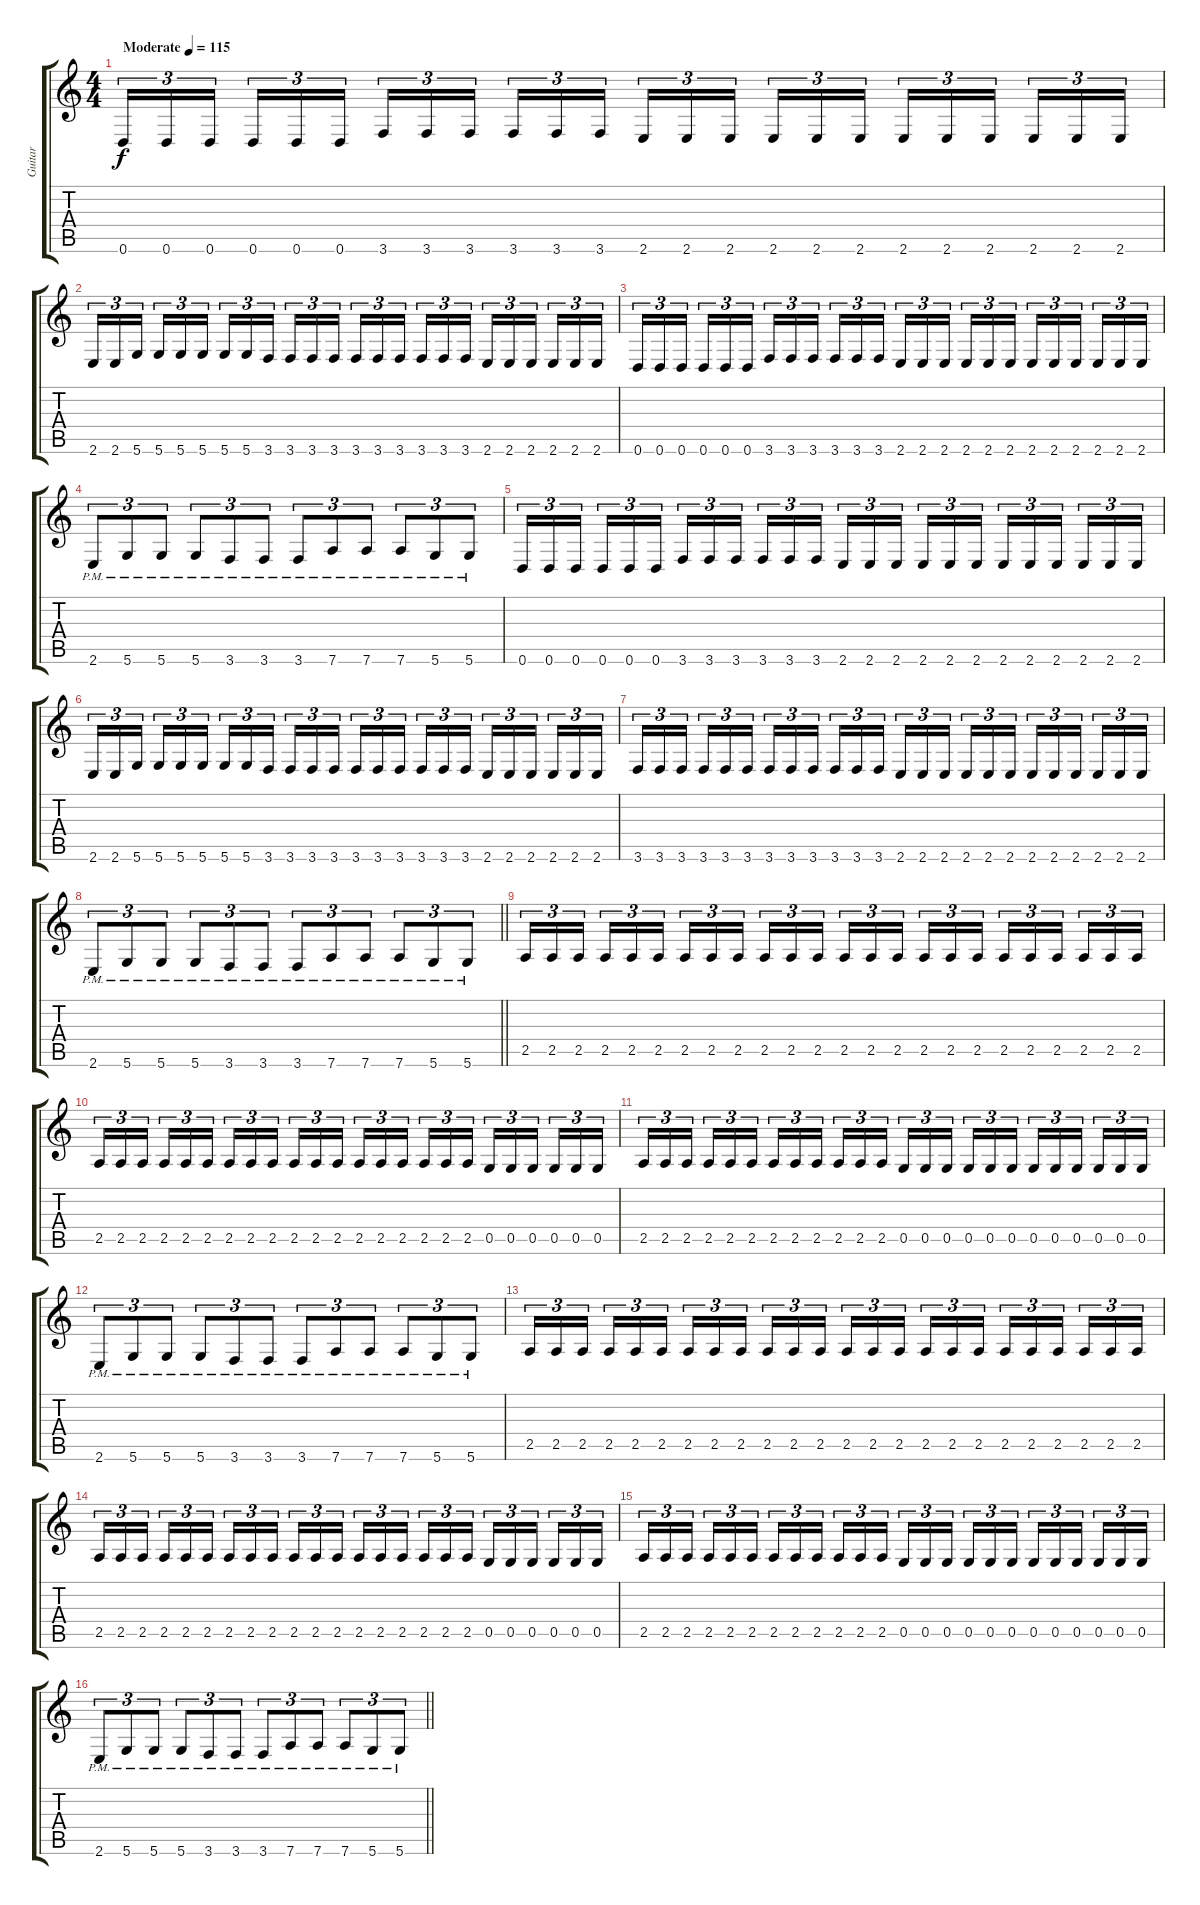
\track ("Guitar" "Guitar") {instrument distortionguitar}
\staff {score tabs}
\tuning (D4 A3 F3 C3 G2 D2) {hide}
\ts (4 4)
\tempo (115 "Moderate")
\clef g2
\ks c
0.6.16{tu (3 2) dy f instrument distortionguitar} 0.6.16{tu (3 2)} 0.6.16{tu (3 2) beam splitsecondary} 0.6.16{tu (3 2)} 0.6.16{tu (3 2)} 0.6.16{tu (3 2)} 3.6.16{tu (3 2)} 3.6.16{tu (3 2)} 3.6.16{tu (3 2) beam splitsecondary} 3.6.16{tu (3 2)} 3.6.16{tu (3 2)} 3.6.16{tu (3 2)} 2.6.16{tu (3 2)} 2.6.16{tu (3 2)} 2.6.16{tu (3 2) beam splitsecondary} 2.6.16{tu (3 2)} 2.6.16{tu (3 2)} 2.6.16{tu (3 2)} 2.6.16{tu (3 2)} 2.6.16{tu (3 2)} 2.6.16{tu (3 2) beam splitsecondary} 2.6.16{tu (3 2)} 2.6.16{tu (3 2)} 2.6.16{tu (3 2)} |
2.6.16{tu (3 2)} 2.6.16{tu (3 2)} 5.6.16{tu (3 2) beam splitsecondary} 5.6.16{tu (3 2)} 5.6.16{tu (3 2)} 5.6.16{tu (3 2)} 5.6.16{tu (3 2)} 5.6.16{tu (3 2)} 3.6.16{tu (3 2) beam splitsecondary} 3.6.16{tu (3 2)} 3.6.16{tu (3 2)} 3.6.16{tu (3 2)} 3.6.16{tu (3 2)} 3.6.16{tu (3 2)} 3.6.16{tu (3 2) beam splitsecondary} 3.6.16{tu (3 2)} 3.6.16{tu (3 2)} 3.6.16{tu (3 2)} 2.6.16{tu (3 2)} 2.6.16{tu (3 2)} 2.6.16{tu (3 2) beam splitsecondary} 2.6.16{tu (3 2)} 2.6.16{tu (3 2)} 2.6.16{tu (3 2)} |
0.6.16{tu (3 2)} 0.6.16{tu (3 2)} 0.6.16{tu (3 2) beam splitsecondary} 0.6.16{tu (3 2)} 0.6.16{tu (3 2)} 0.6.16{tu (3 2)} 3.6.16{tu (3 2)} 3.6.16{tu (3 2)} 3.6.16{tu (3 2) beam splitsecondary} 3.6.16{tu (3 2)} 3.6.16{tu (3 2)} 3.6.16{tu (3 2)} 2.6.16{tu (3 2)} 2.6.16{tu (3 2)} 2.6.16{tu (3 2) beam splitsecondary} 2.6.16{tu (3 2)} 2.6.16{tu (3 2)} 2.6.16{tu (3 2)} 2.6.16{tu (3 2)} 2.6.16{tu (3 2)} 2.6.16{tu (3 2) beam splitsecondary} 2.6.16{tu (3 2)} 2.6.16{tu (3 2)} 2.6.16{tu (3 2)} |
2.6{pm}.8{tu (3 2)} 5.6{pm}.8{tu (3 2)} 5.6{pm}.8{tu (3 2)} 5.6{pm}.8{tu (3 2)} 3.6{pm}.8{tu (3 2)} 3.6{pm}.8{tu (3 2)} 3.6{pm}.8{tu (3 2)} 7.6{pm}.8{tu (3 2)} 7.6{pm}.8{tu (3 2)} 7.6{pm}.8{tu (3 2)} 5.6{pm}.8{tu (3 2)} 5.6{pm}.8{tu (3 2)} |
0.6.16{tu (3 2)} 0.6.16{tu (3 2)} 0.6.16{tu (3 2) beam splitsecondary} 0.6.16{tu (3 2)} 0.6.16{tu (3 2)} 0.6.16{tu (3 2)} 3.6.16{tu (3 2)} 3.6.16{tu (3 2)} 3.6.16{tu (3 2) beam splitsecondary} 3.6.16{tu (3 2)} 3.6.16{tu (3 2)} 3.6.16{tu (3 2)} 2.6.16{tu (3 2)} 2.6.16{tu (3 2)} 2.6.16{tu (3 2) beam splitsecondary} 2.6.16{tu (3 2)} 2.6.16{tu (3 2)} 2.6.16{tu (3 2)} 2.6.16{tu (3 2)} 2.6.16{tu (3 2)} 2.6.16{tu (3 2) beam splitsecondary} 2.6.16{tu (3 2)} 2.6.16{tu (3 2)} 2.6.16{tu (3 2)} |
2.6.16{tu (3 2)} 2.6.16{tu (3 2)} 5.6.16{tu (3 2) beam splitsecondary} 5.6.16{tu (3 2)} 5.6.16{tu (3 2)} 5.6.16{tu (3 2)} 5.6.16{tu (3 2)} 5.6.16{tu (3 2)} 3.6.16{tu (3 2) beam splitsecondary} 3.6.16{tu (3 2)} 3.6.16{tu (3 2)} 3.6.16{tu (3 2)} 3.6.16{tu (3 2)} 3.6.16{tu (3 2)} 3.6.16{tu (3 2) beam splitsecondary} 3.6.16{tu (3 2)} 3.6.16{tu (3 2)} 3.6.16{tu (3 2)} 2.6.16{tu (3 2)} 2.6.16{tu (3 2)} 2.6.16{tu (3 2) beam splitsecondary} 2.6.16{tu (3 2)} 2.6.16{tu (3 2)} 2.6.16{tu (3 2)} |
3.6.16{tu (3 2)} 3.6.16{tu (3 2)} 3.6.16{tu (3 2) beam splitsecondary} 3.6.16{tu (3 2)} 3.6.16{tu (3 2)} 3.6.16{tu (3 2)} 3.6.16{tu (3 2)} 3.6.16{tu (3 2)} 3.6.16{tu (3 2) beam splitsecondary} 3.6.16{tu (3 2)} 3.6.16{tu (3 2)} 3.6.16{tu (3 2)} 2.6.16{tu (3 2)} 2.6.16{tu (3 2)} 2.6.16{tu (3 2) beam splitsecondary} 2.6.16{tu (3 2)} 2.6.16{tu (3 2)} 2.6.16{tu (3 2)} 2.6.16{tu (3 2)} 2.6.16{tu (3 2)} 2.6.16{tu (3 2) beam splitsecondary} 2.6.16{tu (3 2)} 2.6.16{tu (3 2)} 2.6.16{tu (3 2)} |
\barLineRight lightlight
2.6{pm}.8{tu (3 2)} 5.6{pm}.8{tu (3 2)} 5.6{pm}.8{tu (3 2)} 5.6{pm}.8{tu (3 2)} 3.6{pm}.8{tu (3 2)} 3.6{pm}.8{tu (3 2)} 3.6{pm}.8{tu (3 2)} 7.6{pm}.8{tu (3 2)} 7.6{pm}.8{tu (3 2)} 7.6{pm}.8{tu (3 2)} 5.6{pm}.8{tu (3 2)} 5.6{pm}.8{tu (3 2)} |
2.5.16{tu (3 2)} 2.5.16{tu (3 2)} 2.5.16{tu (3 2) beam splitsecondary} 2.5.16{tu (3 2)} 2.5.16{tu (3 2)} 2.5.16{tu (3 2)} 2.5.16{tu (3 2)} 2.5.16{tu (3 2)} 2.5.16{tu (3 2) beam splitsecondary} 2.5.16{tu (3 2)} 2.5.16{tu (3 2)} 2.5.16{tu (3 2)} 2.5.16{tu (3 2)} 2.5.16{tu (3 2)} 2.5.16{tu (3 2) beam splitsecondary} 2.5.16{tu (3 2)} 2.5.16{tu (3 2)} 2.5.16{tu (3 2)} 2.5.16{tu (3 2)} 2.5.16{tu (3 2)} 2.5.16{tu (3 2) beam splitsecondary} 2.5.16{tu (3 2)} 2.5.16{tu (3 2)} 2.5.16{tu (3 2)} |
2.5.16{tu (3 2)} 2.5.16{tu (3 2)} 2.5.16{tu (3 2) beam splitsecondary} 2.5.16{tu (3 2)} 2.5.16{tu (3 2)} 2.5.16{tu (3 2)} 2.5.16{tu (3 2)} 2.5.16{tu (3 2)} 2.5.16{tu (3 2) beam splitsecondary} 2.5.16{tu (3 2)} 2.5.16{tu (3 2)} 2.5.16{tu (3 2)} 2.5.16{tu (3 2)} 2.5.16{tu (3 2)} 2.5.16{tu (3 2) beam splitsecondary} 2.5.16{tu (3 2)} 2.5.16{tu (3 2)} 2.5.16{tu (3 2)} 0.5.16{tu (3 2)} 0.5.16{tu (3 2)} 0.5.16{tu (3 2) beam splitsecondary} 0.5.16{tu (3 2)} 0.5.16{tu (3 2)} 0.5.16{tu (3 2)} |
2.5.16{tu (3 2)} 2.5.16{tu (3 2)} 2.5.16{tu (3 2) beam splitsecondary} 2.5.16{tu (3 2)} 2.5.16{tu (3 2)} 2.5.16{tu (3 2)} 2.5.16{tu (3 2)} 2.5.16{tu (3 2)} 2.5.16{tu (3 2) beam splitsecondary} 2.5.16{tu (3 2)} 2.5.16{tu (3 2)} 2.5.16{tu (3 2)} 0.5.16{tu (3 2)} 0.5.16{tu (3 2)} 0.5.16{tu (3 2) beam splitsecondary} 0.5.16{tu (3 2)} 0.5.16{tu (3 2)} 0.5.16{tu (3 2)} 0.5.16{tu (3 2)} 0.5.16{tu (3 2)} 0.5.16{tu (3 2) beam splitsecondary} 0.5.16{tu (3 2)} 0.5.16{tu (3 2)} 0.5.16{tu (3 2)} |
2.6{pm}.8{tu (3 2)} 5.6{pm}.8{tu (3 2)} 5.6{pm}.8{tu (3 2)} 5.6{pm}.8{tu (3 2)} 3.6{pm}.8{tu (3 2)} 3.6{pm}.8{tu (3 2)} 3.6{pm}.8{tu (3 2)} 7.6{pm}.8{tu (3 2)} 7.6{pm}.8{tu (3 2)} 7.6{pm}.8{tu (3 2)} 5.6{pm}.8{tu (3 2)} 5.6{pm}.8{tu (3 2)} |
2.5.16{tu (3 2)} 2.5.16{tu (3 2)} 2.5.16{tu (3 2) beam splitsecondary} 2.5.16{tu (3 2)} 2.5.16{tu (3 2)} 2.5.16{tu (3 2)} 2.5.16{tu (3 2)} 2.5.16{tu (3 2)} 2.5.16{tu (3 2) beam splitsecondary} 2.5.16{tu (3 2)} 2.5.16{tu (3 2)} 2.5.16{tu (3 2)} 2.5.16{tu (3 2)} 2.5.16{tu (3 2)} 2.5.16{tu (3 2) beam splitsecondary} 2.5.16{tu (3 2)} 2.5.16{tu (3 2)} 2.5.16{tu (3 2)} 2.5.16{tu (3 2)} 2.5.16{tu (3 2)} 2.5.16{tu (3 2) beam splitsecondary} 2.5.16{tu (3 2)} 2.5.16{tu (3 2)} 2.5.16{tu (3 2)} |
2.5.16{tu (3 2)} 2.5.16{tu (3 2)} 2.5.16{tu (3 2) beam splitsecondary} 2.5.16{tu (3 2)} 2.5.16{tu (3 2)} 2.5.16{tu (3 2)} 2.5.16{tu (3 2)} 2.5.16{tu (3 2)} 2.5.16{tu (3 2) beam splitsecondary} 2.5.16{tu (3 2)} 2.5.16{tu (3 2)} 2.5.16{tu (3 2)} 2.5.16{tu (3 2)} 2.5.16{tu (3 2)} 2.5.16{tu (3 2) beam splitsecondary} 2.5.16{tu (3 2)} 2.5.16{tu (3 2)} 2.5.16{tu (3 2)} 0.5.16{tu (3 2)} 0.5.16{tu (3 2)} 0.5.16{tu (3 2) beam splitsecondary} 0.5.16{tu (3 2)} 0.5.16{tu (3 2)} 0.5.16{tu (3 2)} |
2.5.16{tu (3 2)} 2.5.16{tu (3 2)} 2.5.16{tu (3 2) beam splitsecondary} 2.5.16{tu (3 2)} 2.5.16{tu (3 2)} 2.5.16{tu (3 2)} 2.5.16{tu (3 2)} 2.5.16{tu (3 2)} 2.5.16{tu (3 2) beam splitsecondary} 2.5.16{tu (3 2)} 2.5.16{tu (3 2)} 2.5.16{tu (3 2)} 0.5.16{tu (3 2)} 0.5.16{tu (3 2)} 0.5.16{tu (3 2) beam splitsecondary} 0.5.16{tu (3 2)} 0.5.16{tu (3 2)} 0.5.16{tu (3 2)} 0.5.16{tu (3 2)} 0.5.16{tu (3 2)} 0.5.16{tu (3 2) beam splitsecondary} 0.5.16{tu (3 2)} 0.5.16{tu (3 2)} 0.5.16{tu (3 2)} |
\barLineRight lightlight
2.6{pm}.8{tu (3 2)} 5.6{pm}.8{tu (3 2)} 5.6{pm}.8{tu (3 2)} 5.6{pm}.8{tu (3 2)} 3.6{pm}.8{tu (3 2)} 3.6{pm}.8{tu (3 2)} 3.6{pm}.8{tu (3 2)} 7.6{pm}.8{tu (3 2)} 7.6{pm}.8{tu (3 2)} 7.6{pm}.8{tu (3 2)} 5.6{pm}.8{tu (3 2)} 5.6{pm}.8{tu (3 2)}
